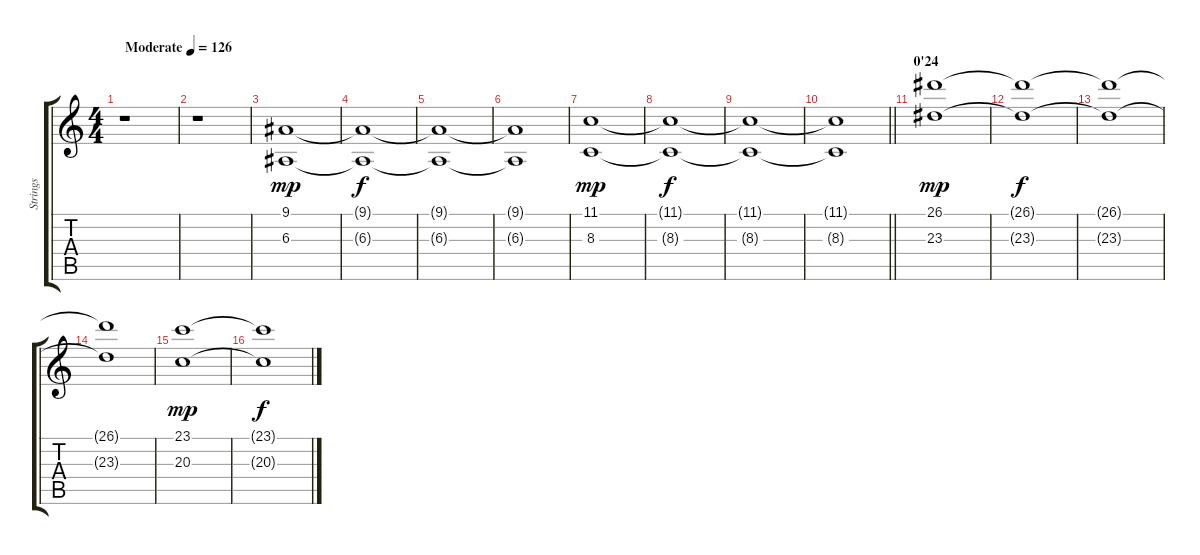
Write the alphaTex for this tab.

\track ("Strings" "Strings") {instrument stringensemble2}
\staff {score tabs}
\tuning (Db4 Ab3 E3 B2 Gb2 Db2) {hide}
\ts (4 4)
\tempo (126 "Moderate")
\tempo 102
\tempo (126 "Moderate")
\clef g2
\ks c
r.1{dy mp instrument stringensemble2} |
r.1 |
(9.1 6.3).1 |
(9.1{t} 6.3{t}).1{dy f} |
(9.1{t} 6.3{t}).1 |
(9.1{t} 6.3{t}).1 |
(11.1 8.3).1{dy mp} |
(11.1{t} 8.3{t}).1{dy f} |
(11.1{t} 8.3{t}).1 |
\barLineRight lightlight
(11.1{t} 8.3{t}).1 |
\section ("" "0'24")
(26.1 23.3).1{dy mp} |
(26.1{t} 23.3{t}).1{dy f} |
(26.1{t} 23.3{t}).1 |
(26.1{t} 23.3{t}).1 |
(23.1 20.3).1{dy mp} |
(23.1{t} 20.3{t}).1{dy f}
